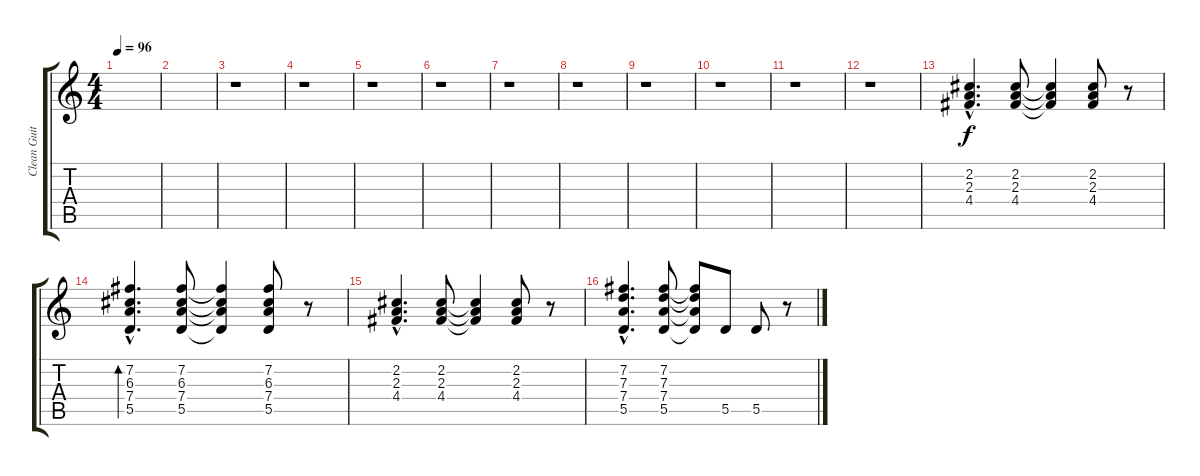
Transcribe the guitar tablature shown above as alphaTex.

\track ("Clean Guitar" "Clean Guit") {instrument electricguitarclean}
\staff {score tabs}
\tuning (E4 B3 G3 D3 A2 E2) {hide}
\ts (4 4)
\tempo 96
\clef g2
\ks c
|
|
r.1 |
r.1 |
r.1 |
r.1 |
r.1 |
r.1 |
r.1 |
r.1 |
r.1 |
r.1 |
(2.2{hac} 2.3{hac} 4.4{hac}).4{d} (2.2 2.3 4.4).8 (2.2{t} 2.3{t} 4.4{t}).4 (2.2 2.3 4.4).8 r.8 |
(7.2{hac} 6.3{hac} 7.4{hac} 5.5{hac}).4{d bd 240} (7.2 6.3 7.4 5.5).8 (7.2{t} 6.3{t} 7.4{t} 5.5{t}).4 (7.2 6.3 7.4 5.5).8 r.8 |
(2.2{hac} 2.3{hac} 4.4{hac}).4{d} (2.2 2.3 4.4).8 (2.2{t} 2.3{t} 4.4{t}).4 (2.2 2.3 4.4).8 r.8 |
(7.2{hac} 7.3{hac} 7.4{hac} 5.5{hac}).4{d} (7.2 7.3 7.4 5.5).8 (7.2{t} 7.3{t} 7.4{t} 5.5{t}).8 5.5.8 5.5.8 r.8
